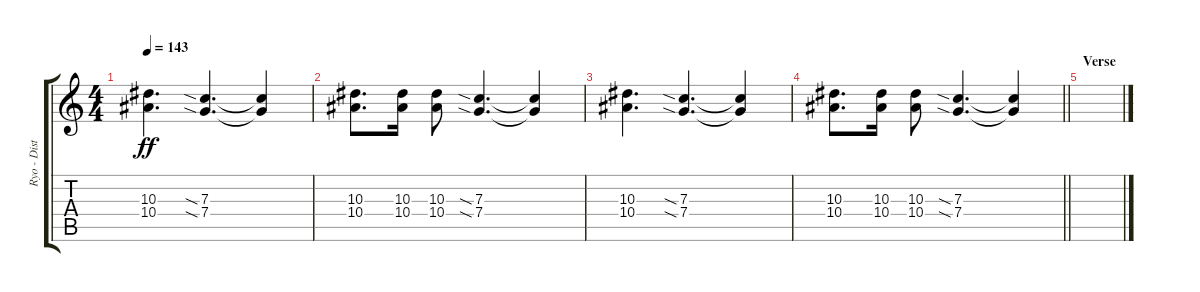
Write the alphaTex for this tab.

\track ("Ryo - Distortion Guitar" "Ryo - Dist") {instrument distortionguitar}
\staff {score tabs}
\tuning (D4 A3 F3 C3 G2 C2) {hide}
\ts (4 4)
\tempo 143
\clef g2
\ks c
(10.3 10.4).4{d dy ff} (7.3{sia} 7.4{sia}).4{d} (7.3{t} 7.4{t}).4 |
(10.3 10.4).8{d} (10.3 10.4).16 (10.3 10.4).8 (7.3{sia} 7.4{sia}).4{d} (7.3{t} 7.4{t}).4 |
(10.3 10.4).4{d} (7.3{sia} 7.4{sia}).4{d} (7.3{t} 7.4{t}).4 |
\barLineRight lightlight
(10.3 10.4).8{d} (10.3 10.4).16 (10.3 10.4).8 (7.3{sia} 7.4{sia}).4{d} (7.3{t} 7.4{t}).4 |
\section ("" "Verse")
